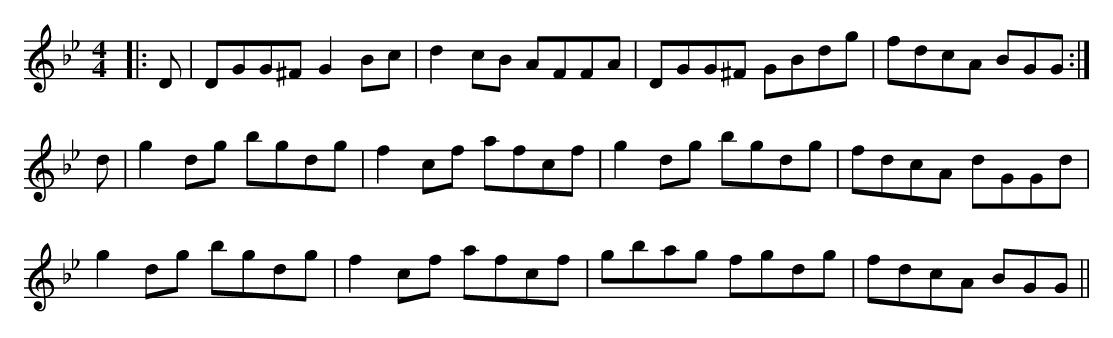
X:1
M:4/4
K:Gmin
|:D|DGG^F G2 Bc|d2 cB AFFA|DGG^F GBdg|fdcA BGG:|
d|g2 dg bgdg|f2 cf afcf|g2 dg bgdg|fdcA dGGd|
g2 dg bgdg|f2 cf afcf|gbag fgdg|fdcA BGG||
